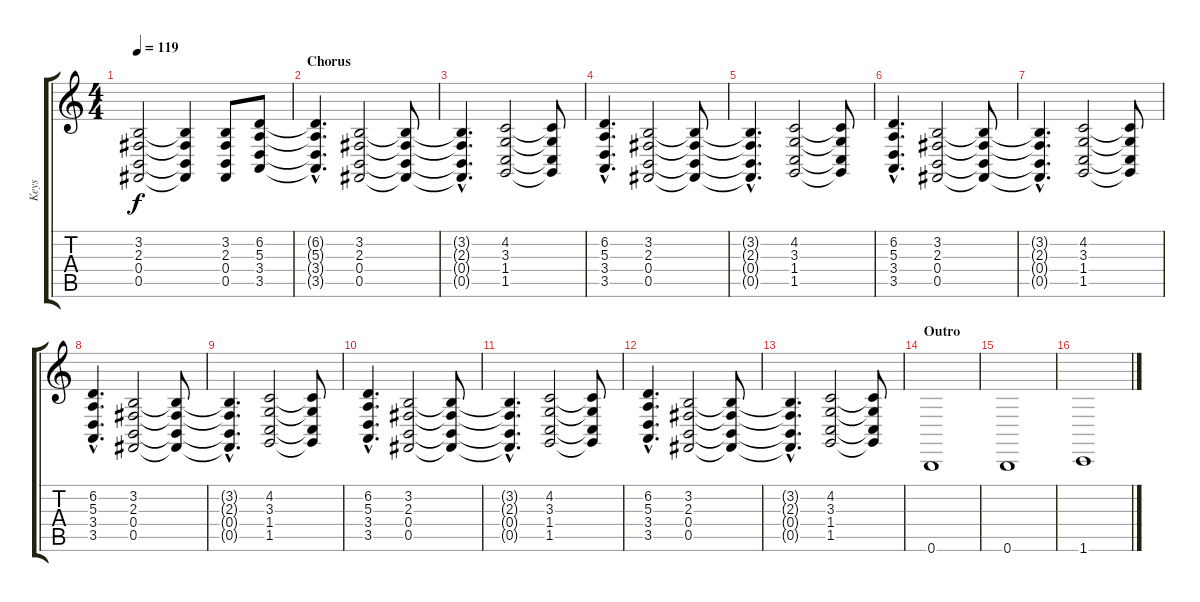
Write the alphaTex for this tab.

\track ("Keys" "Keys") {instrument stringensemble1}
\staff {score tabs}
\tuning (Db4 Ab3 E3 B2 Gb2 B1) {hide}
\ts (4 4)
\tempo 119
\clef g2
\ks c
(3.2 2.3 0.4 0.5).2{dy f} (3.2{t} 2.3{t} 0.4{t} 0.5{t}).4 (3.2 2.3 0.4 0.5).8 (6.2 5.3 3.4 3.5).8 |
\section ("" "Chorus")
(6.2{hac t} 5.3{hac t} 3.4{hac t} 3.5{hac t}).4{d} (3.2 2.3 0.4 0.5).2 (3.2{t} 2.3{t} 0.4{t} 0.5{t}).8 |
(3.2{hac t} 2.3{hac t} 0.4{hac t} 0.5{hac t}).4{d} (4.2 3.3 1.4 1.5).2 (4.2{t} 3.3{t} 1.4{t} 1.5{t}).8 |
(6.2{hac} 5.3{hac} 3.4{hac} 3.5{hac}).4{d} (3.2 2.3 0.4 0.5).2 (3.2{t} 2.3{t} 0.4{t} 0.5{t}).8 |
(3.2{hac t} 2.3{hac t} 0.4{hac t} 0.5{hac t}).4{d} (4.2 3.3 1.4 1.5).2 (4.2{t} 3.3{t} 1.4{t} 1.5{t}).8 |
(6.2{hac} 5.3{hac} 3.4{hac} 3.5{hac}).4{d} (3.2 2.3 0.4 0.5).2 (3.2{t} 2.3{t} 0.4{t} 0.5{t}).8 |
(3.2{hac t} 2.3{hac t} 0.4{hac t} 0.5{hac t}).4{d} (4.2 3.3 1.4 1.5).2 (4.2{t} 3.3{t} 1.4{t} 1.5{t}).8 |
(6.2{hac} 5.3{hac} 3.4{hac} 3.5{hac}).4{d} (3.2 2.3 0.4 0.5).2 (3.2{t} 2.3{t} 0.4{t} 0.5{t}).8 |
(3.2{hac t} 2.3{hac t} 0.4{hac t} 0.5{hac t}).4{d} (4.2 3.3 1.4 1.5).2 (4.2{t} 3.3{t} 1.4{t} 1.5{t}).8 |
(6.2{hac} 5.3{hac} 3.4{hac} 3.5{hac}).4{d} (3.2 2.3 0.4 0.5).2 (3.2{t} 2.3{t} 0.4{t} 0.5{t}).8 |
(3.2{hac t} 2.3{hac t} 0.4{hac t} 0.5{hac t}).4{d} (4.2 3.3 1.4 1.5).2 (4.2{t} 3.3{t} 1.4{t} 1.5{t}).8 |
(6.2{hac} 5.3{hac} 3.4{hac} 3.5{hac}).4{d} (3.2 2.3 0.4 0.5).2 (3.2{t} 2.3{t} 0.4{t} 0.5{t}).8 |
(3.2{hac t} 2.3{hac t} 0.4{hac t} 0.5{hac t}).4{d} (4.2 3.3 1.4 1.5).2 (4.2{t} 3.3{t} 1.4{t} 1.5{t}).8 |
\section ("" "Outro")
0.6.1 |
0.6.1 |
1.6.1
